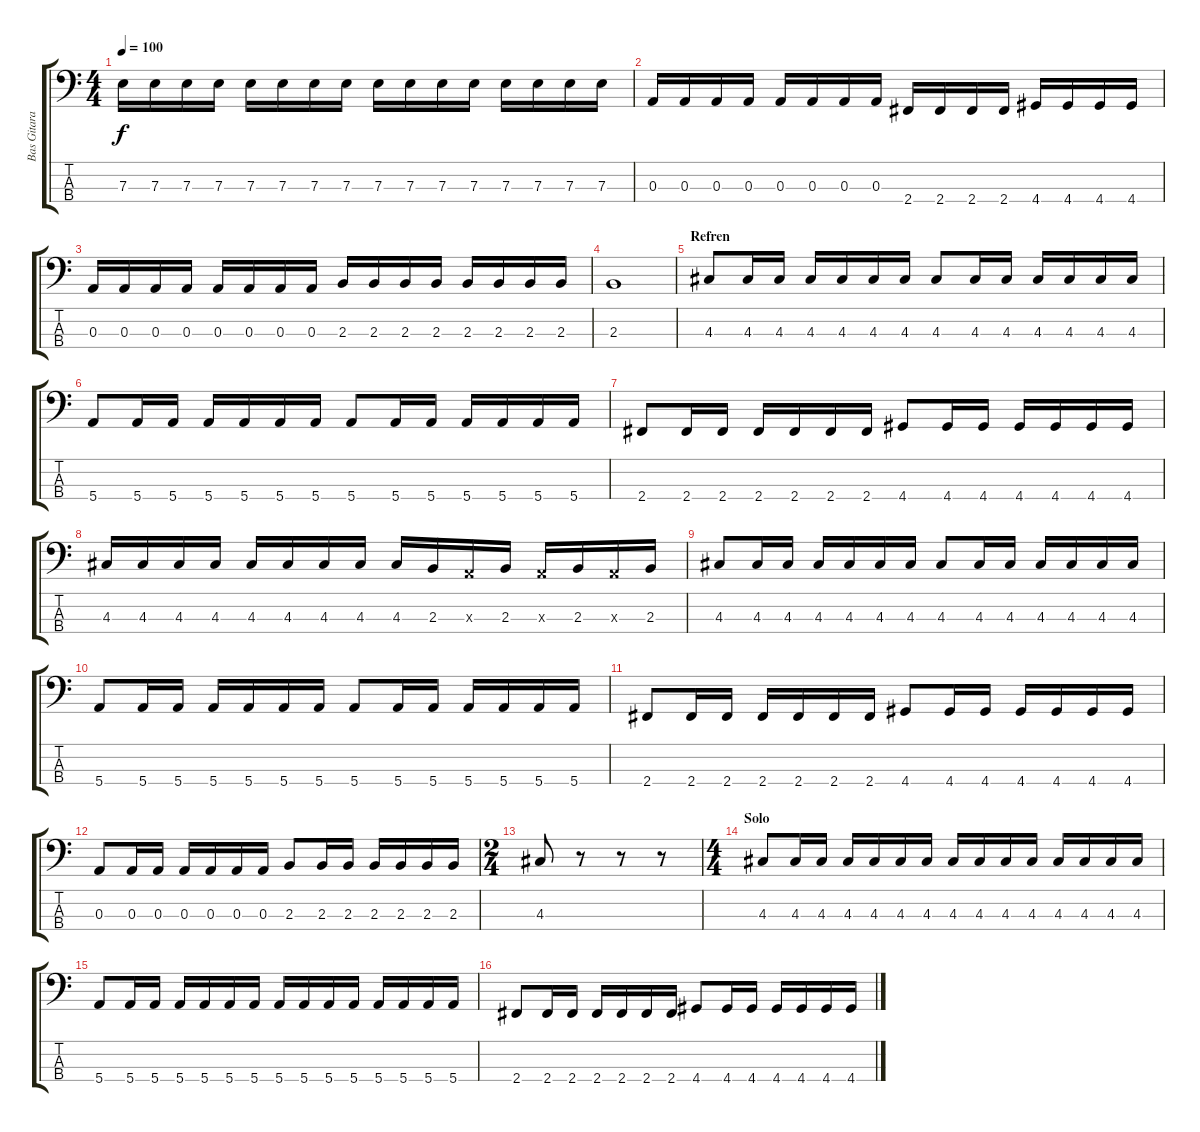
\track ("Bas Gitara" "Bas Gitara") {instrument electricbassfinger}
\staff {score tabs}
\tuning (G2 D2 A1 E1) {hide}
\ts (4 4)
\tempo 100
\clef f4
\ks c
7.3.16{dy f} 7.3.16 7.3.16 7.3.16 7.3.16 7.3.16 7.3.16 7.3.16 7.3.16 7.3.16 7.3.16 7.3.16 7.3.16 7.3.16 7.3.16 7.3.16 |
0.3.16 0.3.16 0.3.16 0.3.16 0.3.16 0.3.16 0.3.16 0.3.16 2.4.16 2.4.16 2.4.16 2.4.16 4.4.16 4.4.16 4.4.16 4.4.16 |
0.3.16 0.3.16 0.3.16 0.3.16 0.3.16 0.3.16 0.3.16 0.3.16 2.3.16 2.3.16 2.3.16 2.3.16 2.3.16 2.3.16 2.3.16 2.3.16 |
2.3.1 |
\section ("" "Refren")
4.3.8 4.3.16 4.3.16 4.3.16 4.3.16 4.3.16 4.3.16 4.3.8 4.3.16 4.3.16 4.3.16 4.3.16 4.3.16 4.3.16 |
5.4.8 5.4.16 5.4.16 5.4.16 5.4.16 5.4.16 5.4.16 5.4.8 5.4.16 5.4.16 5.4.16 5.4.16 5.4.16 5.4.16 |
2.4.8 2.4.16 2.4.16 2.4.16 2.4.16 2.4.16 2.4.16 4.4.8 4.4.16 4.4.16 4.4.16 4.4.16 4.4.16 4.4.16 |
4.3.16 4.3.16 4.3.16 4.3.16 4.3.16 4.3.16 4.3.16 4.3.16 4.3.16 2.3.16 0.3{x}.16 2.3.16 0.3{x}.16 2.3.16 0.3{x}.16 2.3.16 |
4.3.8 4.3.16 4.3.16 4.3.16 4.3.16 4.3.16 4.3.16 4.3.8 4.3.16 4.3.16 4.3.16 4.3.16 4.3.16 4.3.16 |
5.4.8 5.4.16 5.4.16 5.4.16 5.4.16 5.4.16 5.4.16 5.4.8 5.4.16 5.4.16 5.4.16 5.4.16 5.4.16 5.4.16 |
2.4.8 2.4.16 2.4.16 2.4.16 2.4.16 2.4.16 2.4.16 4.4.8 4.4.16 4.4.16 4.4.16 4.4.16 4.4.16 4.4.16 |
0.3.8 0.3.16 0.3.16 0.3.16 0.3.16 0.3.16 0.3.16 2.3.8 2.3.16 2.3.16 2.3.16 2.3.16 2.3.16 2.3.16 |
\ts (2 4)
4.3.8 r.8 r.8 r.8 |
\ts (4 4)
\section ("" "Solo")
4.3.8 4.3.16 4.3.16 4.3.16 4.3.16 4.3.16 4.3.16 4.3.16 4.3.16 4.3.16 4.3.16 4.3.16 4.3.16 4.3.16 4.3.16 |
5.4.8 5.4.16 5.4.16 5.4.16 5.4.16 5.4.16 5.4.16 5.4.16 5.4.16 5.4.16 5.4.16 5.4.16 5.4.16 5.4.16 5.4.16 |
2.4.8 2.4.16 2.4.16 2.4.16 2.4.16 2.4.16 2.4.16 4.4.8 4.4.16 4.4.16 4.4.16 4.4.16 4.4.16 4.4.16
